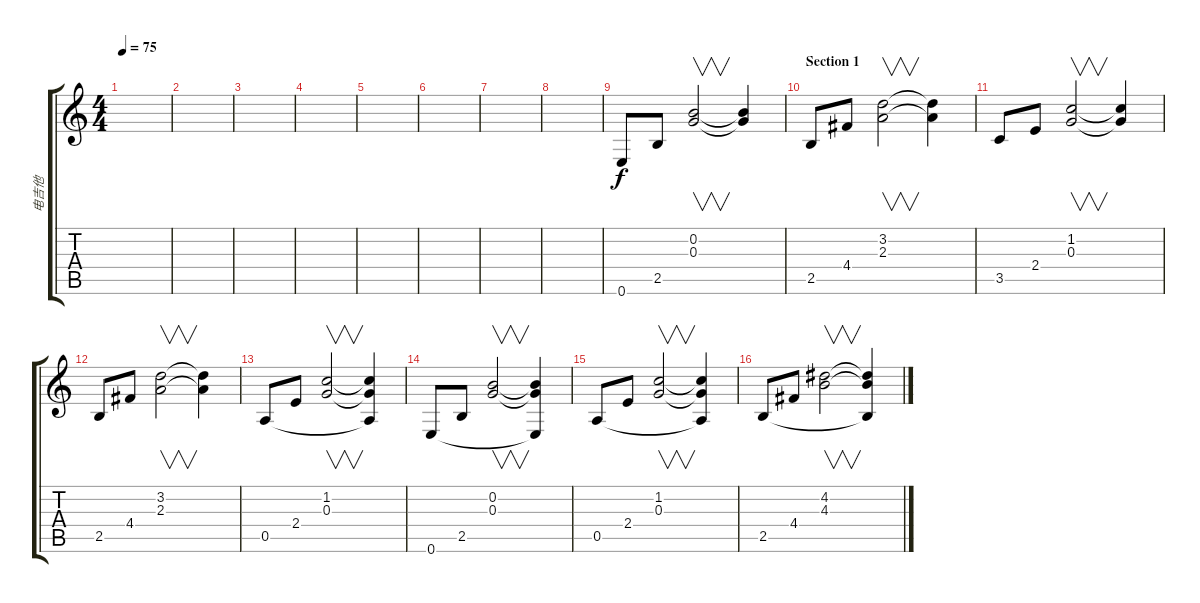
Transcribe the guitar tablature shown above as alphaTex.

\track ("电吉他" "电吉他") {instrument electricguitarclean}
\staff {score tabs}
\tuning (E4 B3 G3 D3 A2 E2) {hide}
\ts (4 4)
\tempo 75
\clef g2
\ks c
|
|
|
|
|
|
|
|
0.6.8 2.5.8 (0.2 0.3).2{v} (0.2{t} 0.3{t}).4 |
\section ("" "Section 1")
2.5.8 4.4.8 (3.2 2.3).2{v} (3.2{t} 2.3{t}).4 |
3.5.8 2.4.8 (1.2 0.3).2{v} (1.2{t} 0.3{t}).4 |
2.5.8 4.4.8 (3.2 2.3).2{v} (3.2{t} 2.3{t}).4 |
0.5.8 2.4.8 (1.2 0.3).2{v} (1.2{t} 0.3{t} 0.5{t}).4 |
0.6.8 2.5.8 (0.2 0.3).2{v} (0.2{t} 0.3{t} 0.6{t}).4 |
0.5.8 2.4.8 (1.2 0.3).2{v} (1.2{t} 0.3{t} 0.5{t}).4 |
2.5.8 4.4.8 (4.2 4.3).2{v} (4.2{t} 4.3{t} 2.5{t}).4
